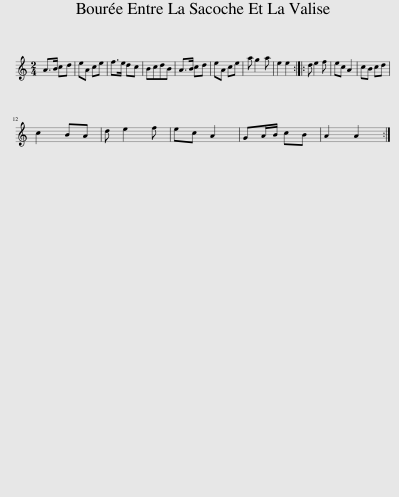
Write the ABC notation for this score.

X:1
L:1/8
M:2/4
I:linebreak $
K:C
V:1 treble
V:1
 A>B cd | eA ce | f>e dc | BcdB | A>B cd | %5
 eA ce | a g2 a | e2 e2 :: d e2 f | ec A2 | %10
 cB cd |$ c2 BA | d e2 f | ec A2 | GA/B/ cB | %15
 A2 A2 :| %16
